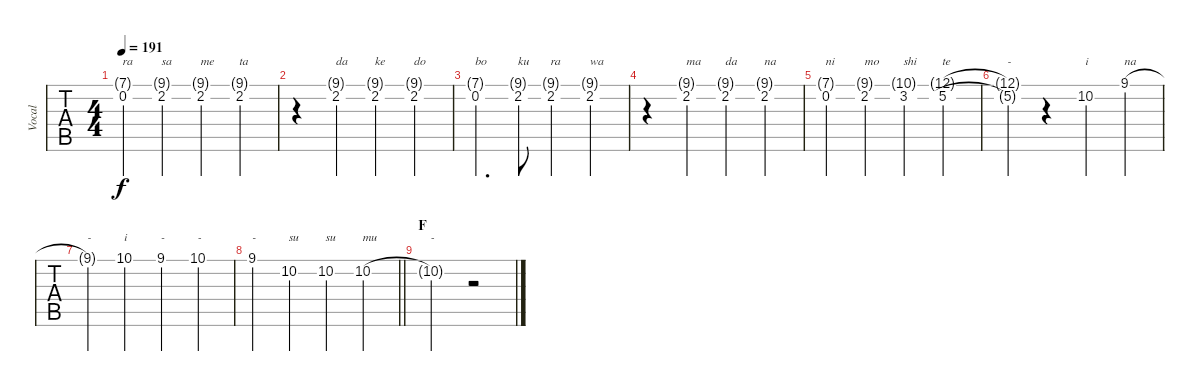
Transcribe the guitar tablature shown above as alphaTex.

\track ("Vocal" "Vocal") {instrument clarinet}
\staff {tabs}
\tuning (Eb4 Bb3 Gb3 Db3 Ab2 Eb2) {hide}
\ts (4 4)
\tempo 191
\clef g2
\ks c
(7.1{g} 0.2).4{txt "ra" dy f} (9.1{g} 2.2).4{txt "sa"} (9.1{g} 2.2).4{txt "me"} (9.1{g} 2.2).4{txt "ta"} |
r.4 (9.1{g} 2.2).4{txt "da"} (9.1{g} 2.2).4{txt "ke"} (9.1{g} 2.2).4{txt "do"} |
(7.1{g} 0.2).4{d txt "bo"} (9.1{g} 2.2).8{txt "ku"} (9.1{g} 2.2).4{txt "ra"} (9.1{g} 2.2).4{txt "wa"} |
r.4 (9.1{g} 2.2).4{txt "ma"} (9.1{g} 2.2).4{txt "da"} (9.1{g} 2.2).4{txt "na"} |
(7.1{g} 0.2).4{txt "ni"} (9.1{g} 2.2).4{txt "mo"} (10.1{g} 3.2).4{txt "shi"} (12.1{g} 5.2).4{txt "te"} |
(12.1{t} 5.2{t}).4{txt "-"} r.4 10.2.4{txt "i"} 9.1.4{txt "na"} |
9.1{t}.4{txt "-"} 10.1.4{txt "i"} 9.1.4{txt "-"} 10.1.4{txt "-"} |
\barLineRight lightlight
9.1.4{txt "-"} 10.2.4{txt "su"} 10.2.4{txt "su"} 10.2.4{txt "mu"} |
\section ("" "F")
10.2{t}.2{txt "-"} r.2
